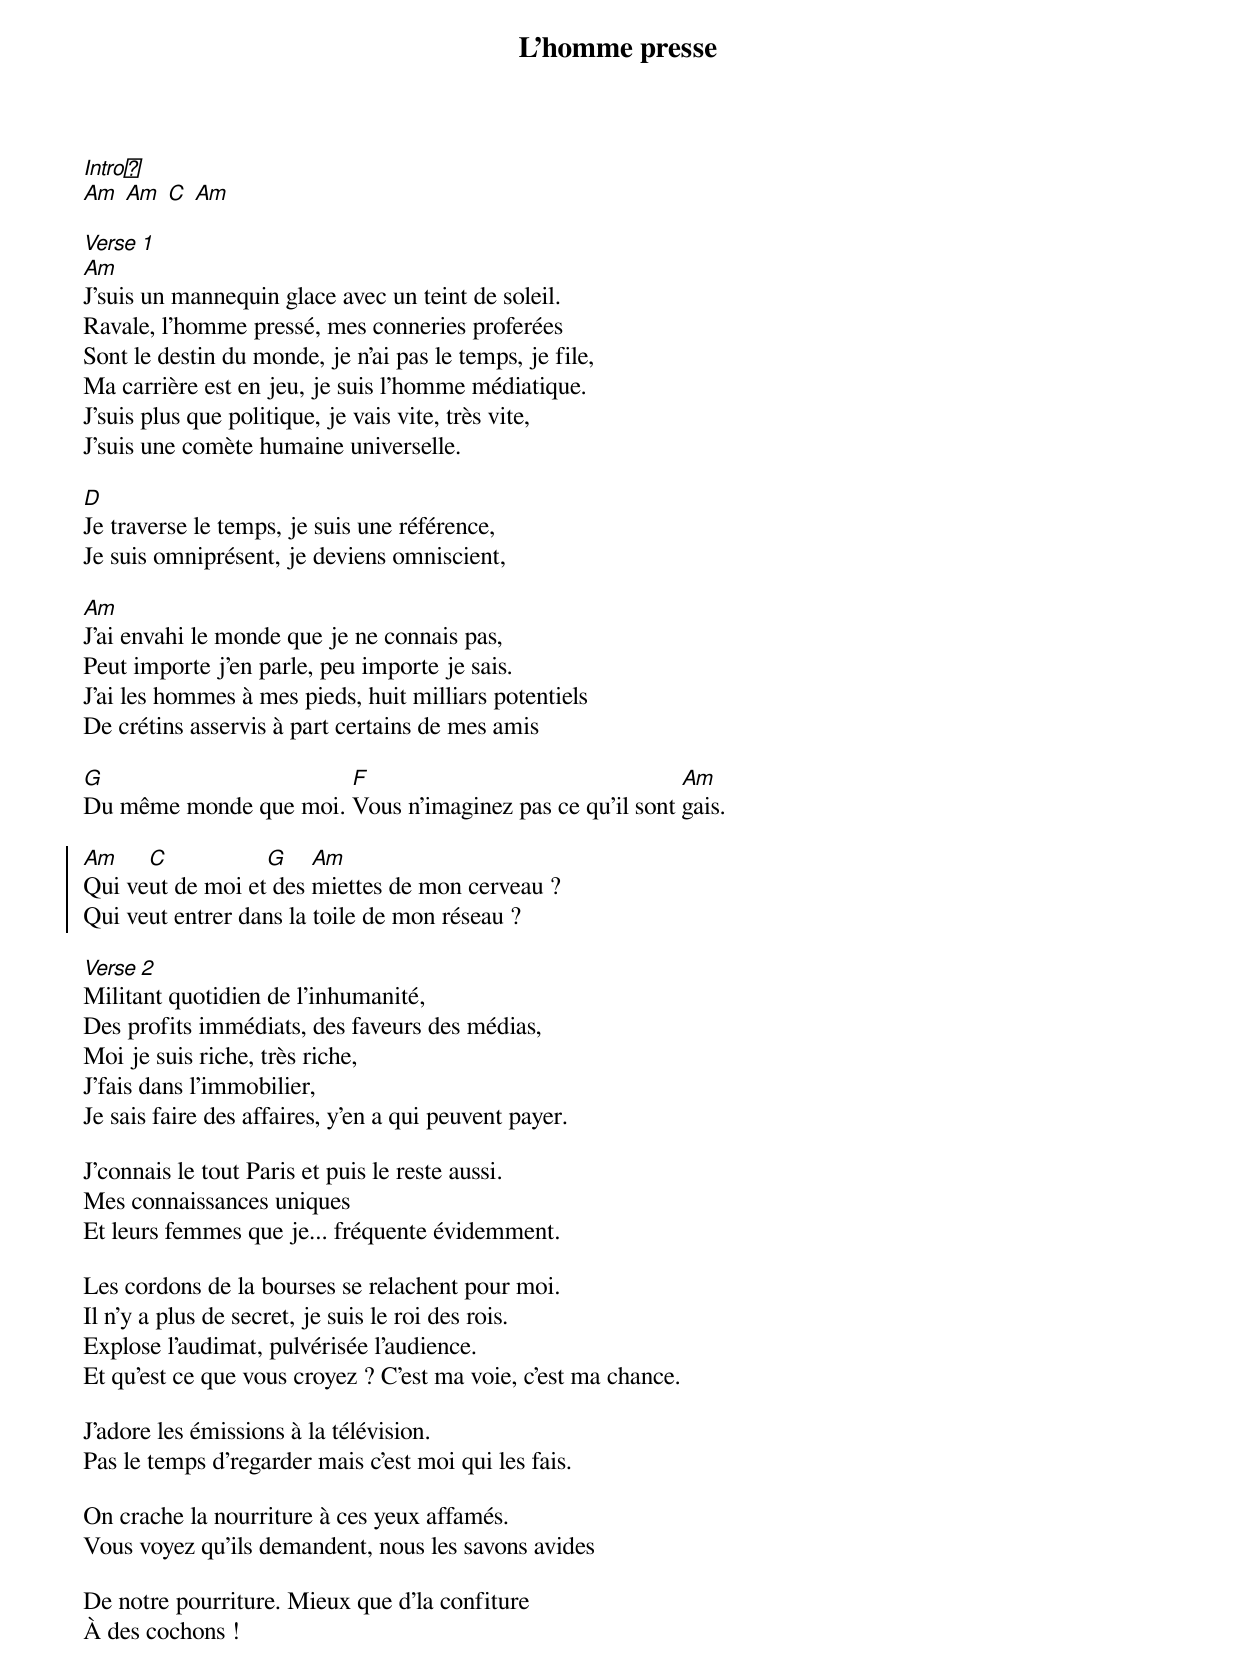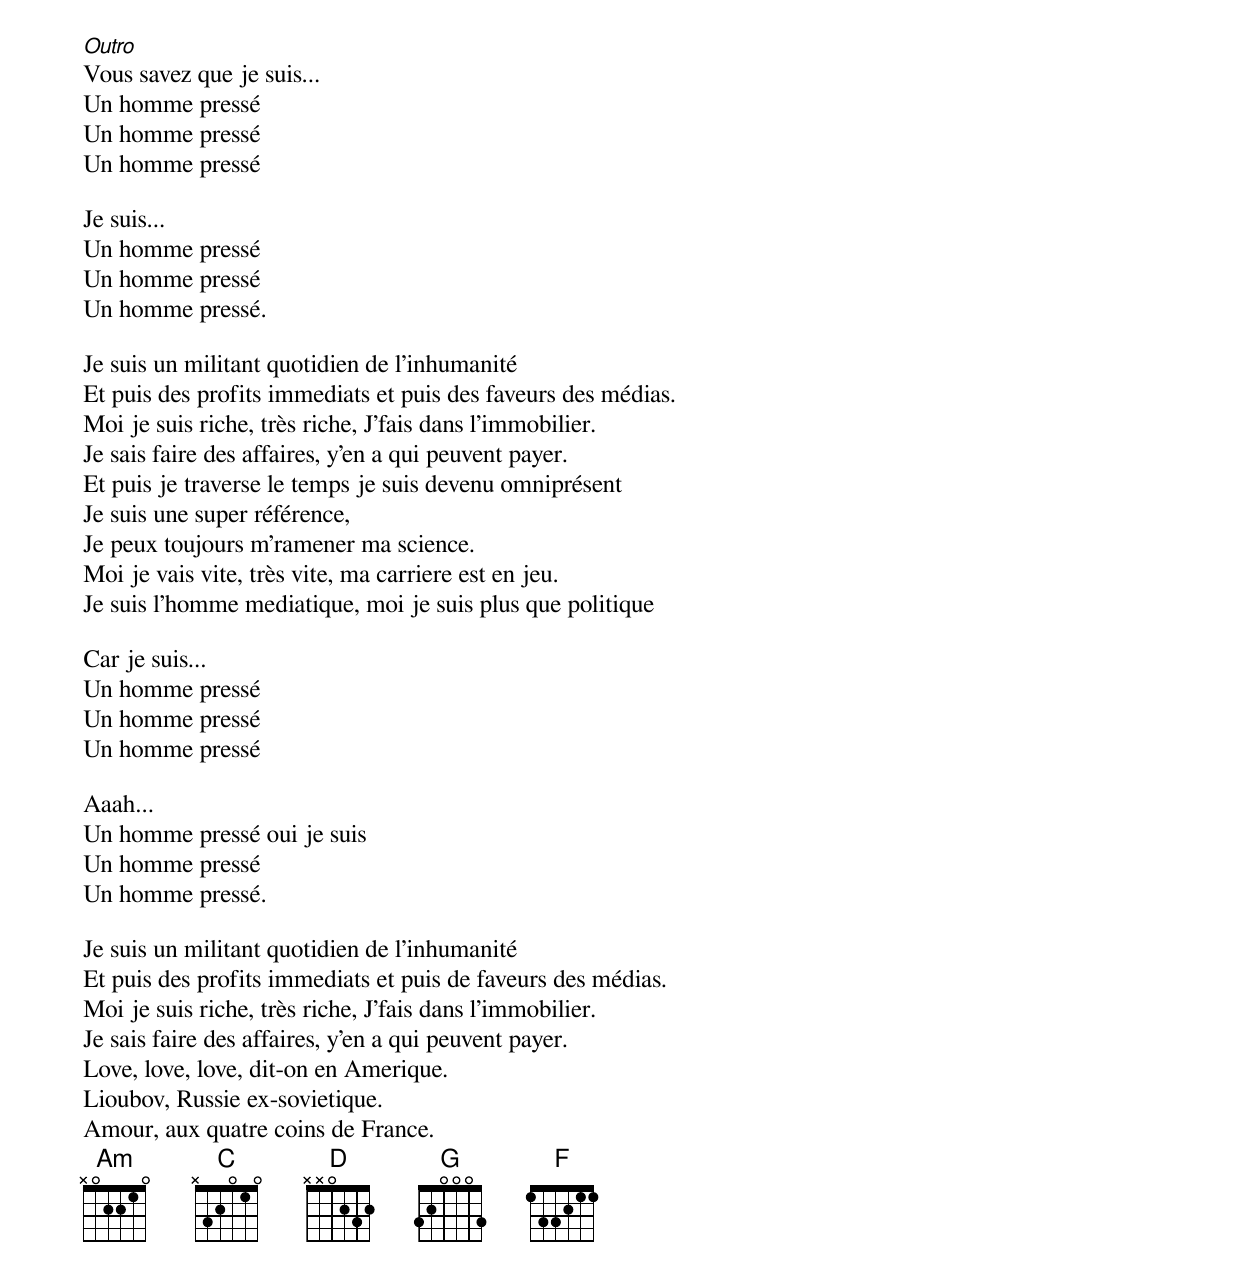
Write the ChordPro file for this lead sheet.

{title: L'homme presse}
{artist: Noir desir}
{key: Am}
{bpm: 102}
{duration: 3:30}
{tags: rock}
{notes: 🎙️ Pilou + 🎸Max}
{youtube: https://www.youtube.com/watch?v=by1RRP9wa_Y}

[Intro🥁]
[Am] [Am] [C] [Am]

[Verse 1]
[Am]J'suis un mannequin glace avec un teint de soleil.
Ravale, l'homme pressé, mes conneries proferées
Sont le destin du monde, je n'ai pas le temps, je file,
Ma carrière est en jeu, je suis l'homme médiatique.
J'suis plus que politique, je vais vite, très vite,
J'suis une comète humaine universelle.

[D]Je traverse le temps, je suis une référence,
Je suis omniprésent, je deviens omniscient,

[Am]J'ai envahi le monde que je ne connais pas,
Peut importe j'en parle, peu importe je sais.
J'ai les hommes à mes pieds, huit milliars potentiels
De crétins asservis à part certains de mes amis

[G]Du même monde que moi. [F]Vous n'imaginez pas ce qu'il sont [Am]gais.

{soc}
[Am]Qui ve[C]ut de moi et[G] des [Am]miettes de mon cerveau ?
Qui veut entrer dans la toile de mon réseau ?
{eoc}

[Verse 2]
Militant quotidien de l'inhumanité,
Des profits immédiats, des faveurs des médias,
Moi je suis riche, très riche,
J'fais dans l'immobilier,
Je sais faire des affaires, y'en a qui peuvent payer.

J'connais le tout Paris et puis le reste aussi.
Mes connaissances uniques
Et leurs femmes que je... fréquente évidemment.

Les cordons de la bourses se relachent pour moi.
Il n'y a plus de secret, je suis le roi des rois.
Explose l'audimat, pulvérisée l'audience.
Et qu'est ce que vous croyez ? C'est ma voie, c'est ma chance.

J'adore les émissions à la télévision.
Pas le temps d'regarder mais c'est moi qui les fais.

On crache la nourriture à ces yeux affamés.
Vous voyez qu'ils demandent, nous les savons avides

De notre pourriture. Mieux que d'la confiture
À des cochons !

{soc}
{eoc}

[Outro]
Vous savez que je suis...
Un homme pressé
Un homme pressé
Un homme pressé

Je suis...
Un homme pressé
Un homme pressé
Un homme pressé.

Je suis un militant quotidien de l'inhumanité
Et puis des profits immediats et puis des faveurs des médias.
Moi je suis riche, très riche, J'fais dans l'immobilier.
Je sais faire des affaires, y'en a qui peuvent payer.
Et puis je traverse le temps je suis devenu omniprésent
Je suis une super référence,
Je peux toujours m'ramener ma science.
Moi je vais vite, très vite, ma carriere est en jeu.
Je suis l'homme mediatique, moi je suis plus que politique

Car je suis...
Un homme pressé
Un homme pressé
Un homme pressé

Aaah...
Un homme pressé oui je suis
Un homme pressé
Un homme pressé.

Je suis un militant quotidien de l'inhumanité
Et puis des profits immediats et puis de faveurs des médias.
Moi je suis riche, très riche, J'fais dans l'immobilier.
Je sais faire des affaires, y'en a qui peuvent payer.
Love, love, love, dit-on en Amerique.
Lioubov, Russie ex-sovietique.
Amour, aux quatre coins de France.
